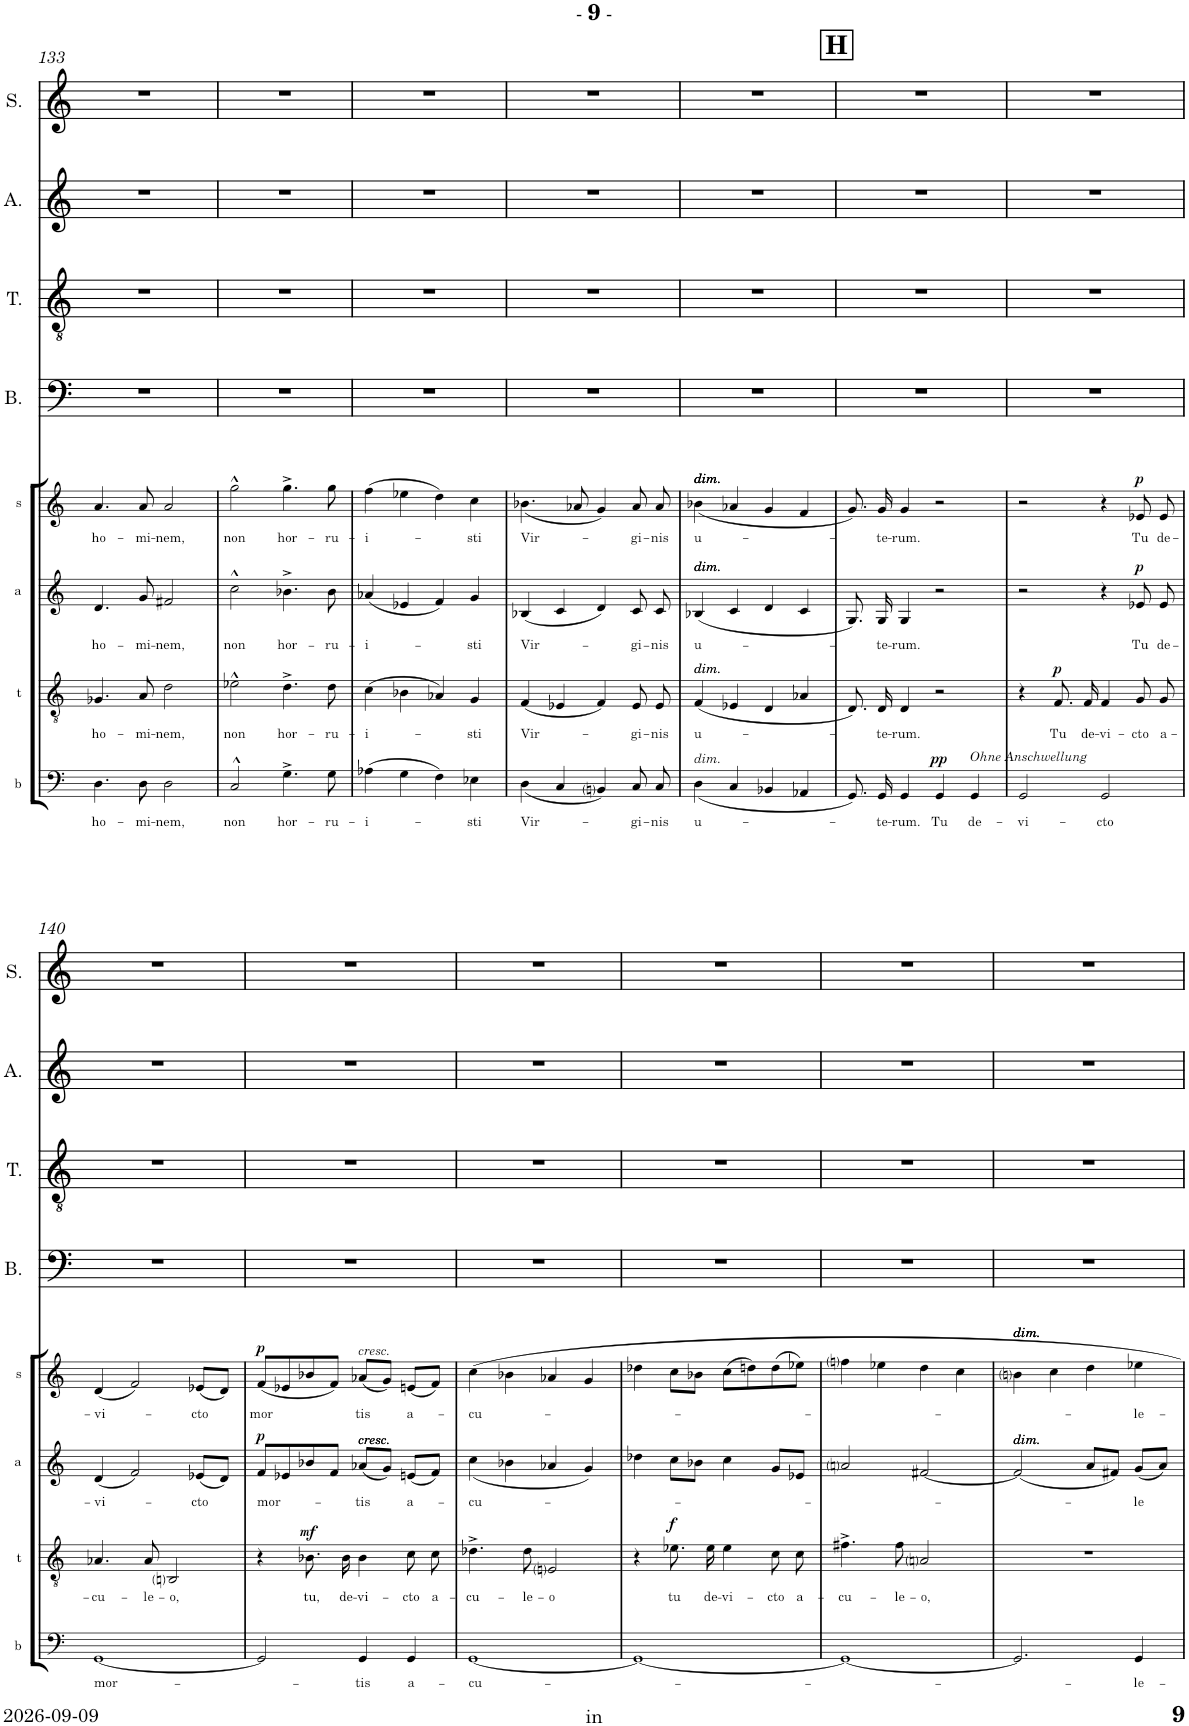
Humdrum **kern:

**kern	**text	**dynam	**kern	**text	**dynam	**kern	**text	**dynam	**kern	**text	**dynam	**kern	**kern	**kern	**kern
*part8	*part8	*part8	*part7	*part7	*part7	*part6	*part6	*part6	*part5	*part5	*part5	*part4	*part3	*part2	*part1
*staff8	*staff8	*staff8	*staff7	*staff7	*staff7	*staff6	*staff6	*staff6	*staff5	*staff5	*staff5	*staff4	*staff3	*staff2	*staff1
*I"Bass Chor	*	*	*I"Tenor Chor	*	*	*I"Alt Chor	*	*	*I"Sopran Chor	*	*	*I"Bass Solo	*I"Tenor Solo	*I"Alt Solo	*I"Sopran Solo
*I'b	*	*	*I't	*	*	*I'a	*	*	*I's	*	*	*I'B.	*I'T.	*I'A.	*I'S.
!!LO:PB:g=z
*clefF4	*	*	*clefGv2	*	*	*clefG2	*	*	*clefG2	*	*	*clefF4	*clefGv2	*clefG2	*clefG2
*k[]	*	*	*k[]	*	*	*k[]	*	*	*k[]	*	*	*k[]	*k[]	*k[]	*k[]
*M4/4	*	*	*M4/4	*	*	*M4/4	*	*	*M4/4	*	*	*M4/4	*M4/4	*M4/4	*M4/4
=133	=133	=133	=133	=133	=133	=133	=133	=133	=133	=133	=133	=133	=133	=133	=133
!	!LO:LY:b	!	!	!LO:LY:b	!	!	!LO:LY:b	!	!	!LO:LY:b	!	!	!	!	!
4.D\	ho-	.	4.G-X/	ho-	.	4.d/	ho-	.	4.a/	ho-	.	1r	1r	1r	1r
!	!LO:LY:b	!	!	!LO:LY:b	!	!	!LO:LY:b	!	!	!LO:LY:b	!	!	!	!	!
8D\	-mi-	.	8A/	-mi-	.	8g/	-mi-	.	8a/	-mi-	.	.	.	.	.
!	!LO:LY:b	!	!	!LO:LY:b	!	!	!LO:LY:b	!	!	!LO:LY:b	!	!	!	!	!
2D\	-nem,	.	2d\	-nem,	.	2f#X/	-nem,	.	2a/	-nem,	.	.	.	.	.
=134	=134	=134	=134	=134	=134	=134	=134	=134	=134	=134	=134	=134	=134	=134	=134
!	!LO:LY:b	!	!	!LO:LY:b	!	!	!LO:LY:b	!	!	!LO:LY:b	!	!	!	!	!
2C^^/	non	.	2e-X^^\	non	.	2cc^^\	non	.	2gg^^\	non	.	1r	1r	1r	1r
!	!LO:LY:b	!	!	!LO:LY:b	!	!	!LO:LY:b	!	!	!LO:LY:b	!	!	!	!	!
4.G^\	hor-	.	4.d^\	hor-	.	4.b-X^\	hor-	.	4.gg^\	hor-	.	.	.	.	.
!	!LO:LY:b	!	!	!LO:LY:b	!	!	!LO:LY:b	!	!	!LO:LY:b	!	!	!	!	!
8G\	-ru-	.	8d\	-ru-	.	8b-\	-ru-	.	8gg\	-ru-	.	.	.	.	.
=135	=135	=135	=135	=135	=135	=135	=135	=135	=135	=135	=135	=135	=135	=135	=135
!	!LO:LY:b	!	!	!LO:LY:b	!	!	!LO:LY:b	!	!	!LO:LY:b	!	!	!	!	!
(>4A-X\	-i-	.	(>4c\	-i-	.	(<4a-X/	-i-	.	(>4ff\	-i-	.	1r	1r	1r	1r
4G\	.	.	4B-X\	.	.	4e-X/	.	.	4ee-X\	.	.	.	.	.	.
4F\)	.	.	4A-X/)	.	.	4f/)	.	.	4dd\)	.	.	.	.	.	.
!	!LO:LY:b	!	!	!LO:LY:b	!	!	!LO:LY:b	!	!	!LO:LY:b	!	!	!	!	!
4E-X\	-sti	.	4G/	-sti	.	4g/	-sti	.	4cc\	-sti	.	.	.	.	.
=136	=136	=136	=136	=136	=136	=136	=136	=136	=136	=136	=136	=136	=136	=136	=136
!	!LO:LY:b	!	!	!LO:LY:b	!	!	!LO:LY:b	!	!	!LO:LY:b	!	!	!	!	!
(<4D\	Vir-	.	(<4F/	Vir-	.	(<4B-X/	Vir-	.	(<4.b-X\	Vir-	.	1r	1r	1r	1r
4C/	.	.	4E-X/	.	.	4c/	.	.	.	.	.	.	.	.	.
.	.	.	.	.	.	.	.	.	8a-X/	.	.	.	.	.	.
4BBni/)	.	.	4F/)	.	.	4d/)	.	.	4g/)	.	.	.	.	.	.
!	!LO:LY:b	!	!	!LO:LY:b	!	!	!LO:LY:b	!	!	!LO:LY:b	!	!	!	!	!
8C/L	-gi-	.	8E-/L	-gi-	.	8c/	-gi-	.	8a-/	-gi-	.	.	.	.	.
!	!LO:LY:b	!	!	!LO:LY:b	!	!	!LO:LY:b	!	!	!LO:LY:b	!	!	!	!	!
8C/J	-nis	.	8E-/J	-nis	.	8c/	-nis	.	8a-/	-nis	.	.	.	.	.
=137	=137	=137	=137	=137	=137	=137	=137	=137	=137	=137	=137	=137	=137	=137	=137
!	!	!	!	!	!	!	!	!	!LO:TX:a:i:t=dim.	!	!	!	!	!	!
!	!	!	!	!	!	!	!	!	!LO:TX:a:i:t=dim.	!	!	!	!	!	!
!	!	!	!	!	!	!	!	!	!LO:TX:a:i:t=dim.	!	!	!	!	!	!
!	!	!	!	!	!	!	!	!	!LO:TX:a:i:t=dim.	!	!	!	!	!	!
!	!	!	!	!	!	!LO:TX:a:i:t=dim.	!	!	!	!	!	!	!	!	!
!	!	!	!	!	!	!LO:TX:a:i:t=dim.	!	!	!	!	!	!	!	!	!
!	!	!	!	!	!	!LO:TX:a:i:t=dim.	!	!	!	!	!	!	!	!	!
!	!	!	!LO:TX:a:i:t=dim.	!	!	!	!	!	!	!	!	!	!	!	!
!	!	!	!LO:TX:a:i:t=dim.	!	!	!	!	!	!	!	!	!	!	!	!
!LO:TX:a:i:t=dim.	!	!	!	!	!	!	!	!	!	!	!	!	!	!	!
!	!LO:LY:b	!	!	!LO:LY:b	!	!	!LO:LY:b	!	!	!LO:LY:b	!	!	!	!	!
(<4D\	u-	.	(<4F/	u-	.	(<4B-X/	u-	.	(<4b-X\	u-	.	1r	1r	1r	1r
4C/	.	.	4E-X/	.	.	4c/	.	.	4a-X/	.	.	.	.	.	.
4BB-X/	.	.	4D/	.	.	4d/	.	.	4g/	.	.	.	.	.	.
4AA-X/	.	.	4A-X/	.	.	4c/	.	.	4f/	.	.	.	.	.	.
!!LO:REH:place=s1:a:B:cj:fs=14:t=H
=138	=138	=138	=138	=138	=138	=138	=138	=138	=138	=138	=138	=138	=138	=138	=138
8.GG/L)	.	.	8.D/L)	.	.	8.G/)	.	.	8.g/)	.	.	1r	1r	1r	1r
!	!LO:LY:b	!	!	!LO:LY:b	!	!	!LO:LY:b	!	!	!LO:LY:b	!	!	!	!	!
16GG/Jk	-te-	.	16D/Jk	-te-	.	16G/	-te-	.	16g/	-te-	.	.	.	.	.
!	!LO:LY:b	!	!	!LO:LY:b	!	!	!LO:LY:b	!	!	!LO:LY:b	!	!	!	!	!
4GG/	-rum.	.	4D/	-rum.	.	4G/	-rum.	.	4g/	-rum.	.	.	.	.	.
!	!LO:LY:b	!LO:DY:a	!	!	!	!	!	!	!	!	!	!	!	!	!
4GG/	Tu	pp	2r	.	.	2r	.	.	2r	.	.	.	.	.	.
!LO:TX:a:i:t=Ohne Anschwellung	!	!	!	!	!	!	!	!	!	!	!	!	!	!	!
!	!LO:LY:b	!	!	!	!	!	!	!	!	!	!	!	!	!	!
4GG/	de-	.	.	.	.	.	.	.	.	.	.	.	.	.	.
=139	=139	=139	=139	=139	=139	=139	=139	=139	=139	=139	=139	=139	=139	=139	=139
!	!LO:LY:b	!	!	!	!	!	!	!	!	!	!	!	!	!	!
2GG/	-vi-	.	4r	.	.	2r	.	.	2r	.	.	1r	1r	1r	1r
!	!	!	!	!LO:LY:b	!LO:DY:a	!	!	!	!	!	!	!	!	!	!
.	.	.	8.F/L	Tu	p	.	.	.	.	.	.	.	.	.	.
!	!	!	!	!LO:LY:b	!	!	!	!	!	!	!	!	!	!	!
.	.	.	16F/Jk	de-	.	.	.	.	.	.	.	.	.	.	.
!	!LO:LY:b	!	!	!LO:LY:b	!	!	!	!	!	!	!	!	!	!	!
2GG/	-cto	.	4F/	-vi-	.	4r	.	.	4r	.	.	.	.	.	.
!	!	!	!	!LO:LY:b	!	!	!LO:LY:b	!LO:DY:a	!	!LO:LY:b	!LO:DY:a	!	!	!	!
.	.	.	8G/L	-cto	.	8e-X/	Tu	p	8e-X/	Tu	p	.	.	.	.
!	!	!	!	!LO:LY:b	!	!	!LO:LY:b	!	!	!LO:LY:b	!	!	!	!	!
.	.	.	8G/J	a-	.	8e-/	de-	.	8e-/	de-	.	.	.	.	.
!!LO:LB:g=z
=140	=140	=140	=140	=140	=140	=140	=140	=140	=140	=140	=140	=140	=140	=140	=140
!	!LO:LY:b	!	!	!LO:LY:b	!	!	!LO:LY:b	!	!	!LO:LY:b	!	!	!	!	!
[1GG	mor-	.	4.A-X/	-cu-	.	(<4d/	-vi-	.	(<4d/	-vi-	.	1r	1r	1r	1r
.	.	.	.	.	.	2f/)	.	.	2f/)	.	.	.	.	.	.
!	!	!	!	!LO:LY:b	!	!	!	!	!	!	!	!	!	!	!
.	.	.	8A-/	-le-	.	.	.	.	.	.	.	.	.	.	.
!	!	!	!	!LO:LY:b	!	!	!	!	!	!	!	!	!	!	!
.	.	.	2BBni/	-o,	.	.	.	.	.	.	.	.	.	.	.
!	!	!	!	!	!	!	!LO:LY:b	!	!	!LO:LY:b	!	!	!	!	!
.	.	.	.	.	.	(<8e-X/L	-cto	.	(<8e-X/L	-cto	.	.	.	.	.
.	.	.	.	.	.	8d/J)	.	.	8d/J)	.	.	.	.	.	.
=141	=141	=141	=141	=141	=141	=141	=141	=141	=141	=141	=141	=141	=141	=141	=141
!	!	!	!	!	!	!	!LO:LY:b	!LO:DY:a	!	!LO:LY:b	!LO:DY:a	!	!	!	!
2GG/]	.	.	4r	.	.	8f/L	mor-	p	(<8f/L	mor	p	1r	1r	1r	1r
.	.	.	.	.	.	8e-X/	.	.	8e-X/	.	.	.	.	.	.
!	!	!	!	!LO:LY:b	!LO:DY:a	!	!	!	!	!	!	!	!	!	!
.	.	.	8.B-X\L	tu,	mf	8b-X/	.	.	8b-X/	.	.	.	.	.	.
.	.	.	.	.	.	8f/J	.	.	8f/J)	.	.	.	.	.	.
!	!	!	!	!LO:LY:b	!	!	!	!	!	!	!	!	!	!	!
.	.	.	16B-\Jk	de-	.	.	.	.	.	.	.	.	.	.	.
!	!	!	!	!	!	!	!	!	!LO:TX:a:i:t=cresc.	!	!	!	!	!	!
!	!	!	!	!	!	!LO:TX:a:i:t=cresc.	!	!	!	!	!	!	!	!	!
!	!	!	!	!	!	!LO:TX:a:i:t=cresc.	!	!	!	!	!	!	!	!	!
!	!	!	!	!	!	!LO:TX:a:i:t=cresc.	!	!	!	!	!	!	!	!	!
!	!LO:LY:b	!	!	!LO:LY:b	!	!	!LO:LY:b	!	!	!LO:LY:b	!	!	!	!	!
4GG/	-tis	.	4B-\	-vi-	.	(<8a-X/L	-tis	.	(<8a-X/L	tis	.	.	.	.	.
.	.	.	.	.	.	8g/J)	.	.	8g/J)	.	.	.	.	.	.
!	!LO:LY:b	!	!	!LO:LY:b	!	!	!LO:LY:b	!	!	!LO:LY:b	!	!	!	!	!
4GG/	a-	.	8c\L	-cto	.	(<8en/L	a-	.	(<8en/L	a-	.	.	.	.	.
!	!	!	!	!LO:LY:b	!	!	!	!	!	!	!	!	!	!	!
.	.	.	8c\J	a-	.	8f/J)	.	.	8f/J)	.	.	.	.	.	.
=142	=142	=142	=142	=142	=142	=142	=142	=142	=142	=142	=142	=142	=142	=142	=142
!	!LO:LY:b	!	!	!LO:LY:b	!	!	!LO:LY:b	!	!	!LO:LY:b	!	!	!	!	!
[1GG	-cu-	.	4.d-X^\	-cu-	.	(<4cc\	-cu-	.	4cc\	-cu-	.	1r	1r	1r	1r
.	.	.	.	.	.	4b-X\	.	.	4b-X\	.	.	.	.	.	.
!	!	!	!	!LO:LY:b	!	!	!	!	!	!	!	!	!	!	!
.	.	.	8d-\	-le-	.	.	.	.	.	.	.	.	.	.	.
!	!	!	!	!LO:LY:b	!	!	!	!	!	!	!	!	!	!	!
.	.	.	2Eni/	-o	.	4a-X/	.	.	4a-X/	.	.	.	.	.	.
.	.	.	.	.	.	4g/)	.	.	4g/	.	.	.	.	.	.
=143	=143	=143	=143	=143	=143	=143	=143	=143	=143	=143	=143	=143	=143	=143	=143
1GG_	.	.	4r	.	.	4dd-X\	.	.	4dd-X\	.	.	1r	1r	1r	1r
!	!	!	!	!LO:LY:b	!LO:DY:a	!	!	!	!	!	!	!	!	!	!
.	.	.	8.e-X\L	tu	f	8cc\L	.	.	8cc\L	.	.	.	.	.	.
.	.	.	.	.	.	8b-X\J	.	.	8b-X\J	.	.	.	.	.	.
!	!	!	!	!LO:LY:b	!	!	!	!	!	!	!	!	!	!	!
.	.	.	16e-\Jk	de-	.	.	.	.	.	.	.	.	.	.	.
!	!	!	!	!LO:LY:b	!	!	!	!	!	!	!	!	!	!	!
.	.	.	4e-\	-vi-	.	4cc\	.	.	(>8cc\L	.	.	.	.	.	.
.	.	.	.	.	.	.	.	.	8ddn\)	.	.	.	.	.	.
!	!	!	!	!LO:LY:b	!	!	!	!	!	!	!	!	!	!	!
.	.	.	8c\L	-cto	.	8g/L	.	.	(>8dd\	.	.	.	.	.	.
!	!	!	!	!LO:LY:b	!	!	!	!	!	!	!	!	!	!	!
.	.	.	8c\J	a-	.	8e-X/J	.	.	8ee-X\J)	.	.	.	.	.	.
=144	=144	=144	=144	=144	=144	=144	=144	=144	=144	=144	=144	=144	=144	=144	=144
!	!	!	!	!LO:LY:b	!	!	!	!	!	!	!	!	!	!	!
1GG_	.	.	4.f#X^\	-cu-	.	2ani/	.	.	4ffni\	.	.	1r	1r	1r	1r
.	.	.	.	.	.	.	.	.	4ee-X\	.	.	.	.	.	.
!	!	!	!	!LO:LY:b	!	!	!	!	!	!	!	!	!	!	!
.	.	.	8f#\	-le-	.	.	.	.	.	.	.	.	.	.	.
!	!	!	!	!LO:LY:b	!	!	!	!	!	!	!	!	!	!	!
.	.	.	2Ani/	-o,	.	[2f#X/	.	.	4dd\	.	.	.	.	.	.
.	.	.	.	.	.	.	.	.	4cc\	.	.	.	.	.	.
=145	=145	=145	=145	=145	=145	=145	=145	=145	=145	=145	=145	=145	=145	=145	=145
!	!	!	!	!	!	!	!	!	!LO:TX:a:i:t=dim.	!	!	!	!	!	!
!	!	!	!	!	!	!	!	!	!LO:TX:a:i:t=dim.	!	!	!	!	!	!
!	!	!	!	!	!	!	!	!	!LO:TX:a:i:t=dim.	!	!	!	!	!	!
!	!	!	!	!	!	!	!	!	!LO:TX:a:i:t=dim.	!	!	!	!	!	!
!	!	!	!	!	!	!LO:TX:a:i:t=dim.	!	!	!	!	!	!	!	!	!
!	!	!	!	!	!	!LO:TX:a:i:t=dim.	!	!	!	!	!	!	!	!	!
!	!	!	!	!	!	!LO:TX:a:i:t=dim.	!	!	!	!	!	!	!	!	!
2.GG/]	.	.	1r	.	.	(<2f#/]	.	.	4bni\	.	.	1r	1r	1r	1r
.	.	.	.	.	.	.	.	.	4cc\	.	.	.	.	.	.
.	.	.	.	.	.	8a/L	.	.	4dd\	.	.	.	.	.	.
.	.	.	.	.	.	8f#X/J)	.	.	.	.	.	.	.	.	.
!	!LO:LY:b	!	!	!	!	!	!LO:LY:b	!	!	!LO:LY:b	!	!	!	!	!
4GG/	-le-	.	.	.	.	(<8g/L	-le	.	4ee-X\	-le-	.	.	.	.	.
.	.	.	.	.	.	8a/J)	.	.	.	.	.	.	.	.	.
=	=	=	=	=	=	=	=	=	=	=	=	=	=	=	=
*-	*-	*-	*-	*-	*-	*-	*-	*-	*-	*-	*-	*-	*-	*-	*-
